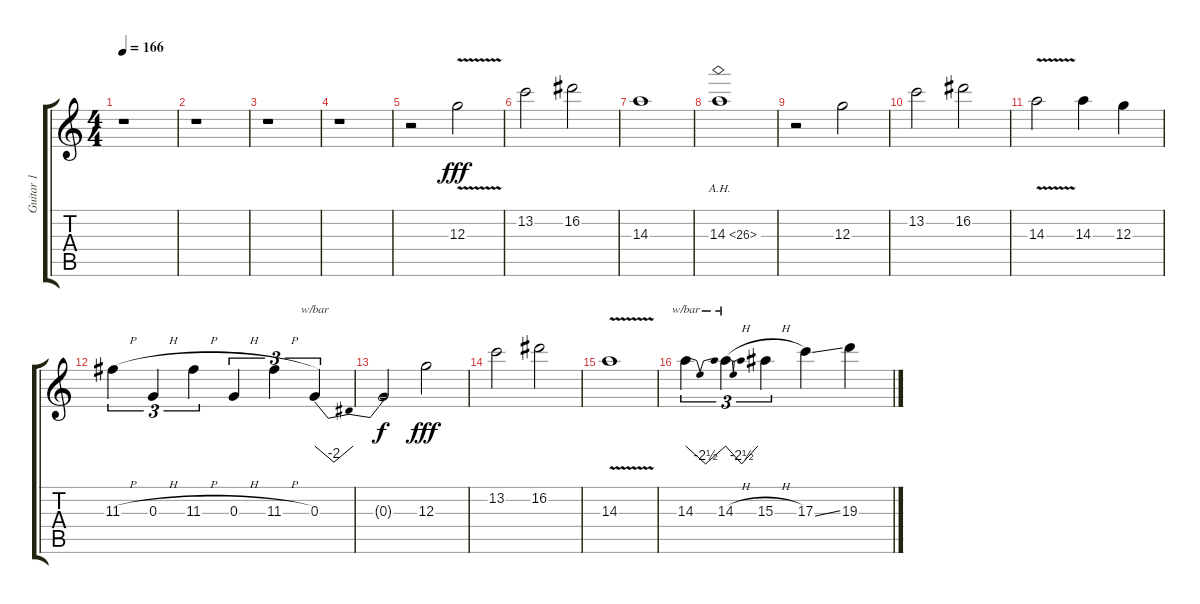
\track ("Guitar 1 " "Guitar 1 ") {instrument distortionguitar}
\staff {score tabs}
\tuning (E4 B3 G3 D3 A2 E2) {hide}
\ts (4 4)
\tempo 166
\clef g2
\ks c
r.1{dy f} |
r.1 |
r.1 |
r.1 |
r.2 12.3{v}.2{dy fff} |
13.2.2 16.2.2 |
14.3.1 |
14.3{ah 12}.1 |
r.2 12.3.2 |
13.2.2 16.2.2 |
14.3{v}.2 14.3.4 12.3.4 |
11.3{h}.4{tu (3 2)} 0.3{h}.4{tu (3 2)} 11.3{h}.4{tu (3 2)} 0.3{h}.4{tu (3 2)} 11.3{h}.4{tu (3 2)} 0.3.4{tu (3 2) tbe (dip default 0 0 30 -8 60 0)} |
0.3{t}.2{dy f} 12.3.2{dy fff} |
13.2.2 16.2.2 |
14.3{v}.1 |
14.3.4{tu (3 2) tbe (dip default 0 0 30 -10 60 0)} 14.3{h}.4{tu (3 2) tbe (dip default 0 0 30 -10 60 0)} 15.3{h}.4{tu (3 2)} 17.3{ss}.4 19.3.4
